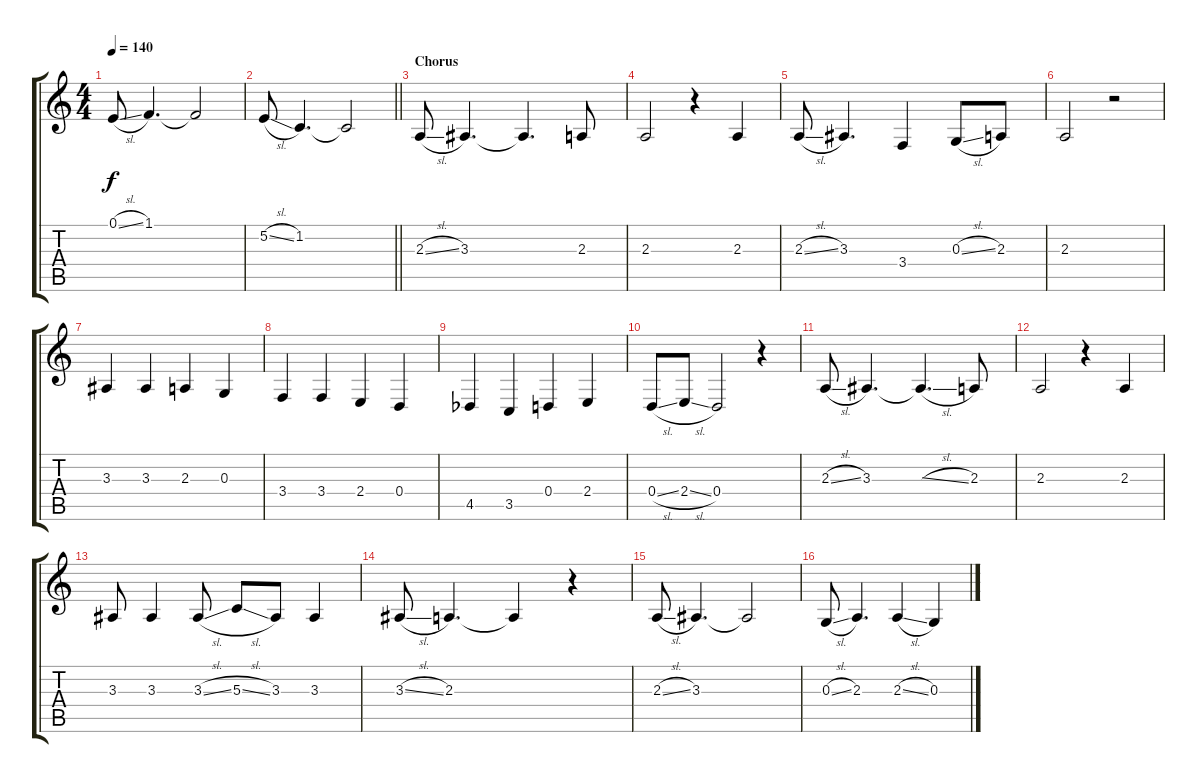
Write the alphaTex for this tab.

\track "" {instrument tenorsax}
\staff {score tabs}
\tuning (E4 B3 G3 D3 A2 D2) {hide}
\ts (4 4)
\tempo 140
\clef g2
\ks c
0.1{sl}.8{dy f} 1.1.4{d} 1.1{t}.2 |
\barLineRight lightlight
5.2{sl}.8 1.2.4{d} 1.2{t}.2 |
\section ("" "Chorus")
2.3{sl}.8 3.3.4{d} 3.3{t}.4{d} 2.3.8 |
2.3.2 r.4 2.3.4 |
2.3{sl}.8 3.3.4{d} 3.4.4 0.3{sl}.8 2.3.8 |
2.3.2 r.2 |
3.3.4 3.3.4 2.3.4 0.3.4 |
3.4.4 3.4.4 2.4.4 0.4.4 |
4.5{acc b}.4 3.5.4 0.4.4 2.4.4 |
0.4{sl}.8 2.4{sl}.8 0.4.2 r.4 |
2.3{sl}.8 3.3.4{d} 3.3{sl t}.4{d} 2.3.8 |
2.3.2 r.4 2.3.4 |
3.3.8 3.3.4 3.3{sl}.8 5.3{sl}.8 3.3.8 3.3.4 |
3.3{sl}.8 2.3.4{d} 2.3{t}.4 r.4 |
2.3{sl}.8 3.3.4{d} 3.3{t}.2 |
0.3{sl}.8 2.3.4{d} 2.3{sl}.4 0.3.4
